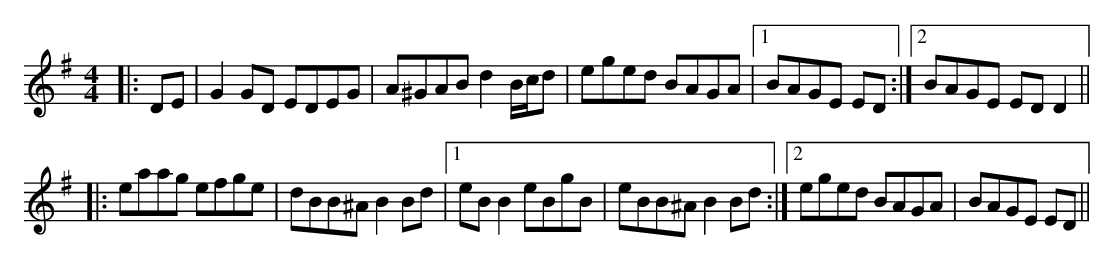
X:1
M:4/4
K:G
|:DE|G2 GD EDEG|A^GAB d2 B/c/d|eged BAGA|1 BAGE ED:|2 BAGE ED D2||
|:eaag efge|dBB^A B2 Bd|1 eB B2 eBgB|eBB^A B2 Bd:|2 eged BAGA|BAGE ED||
